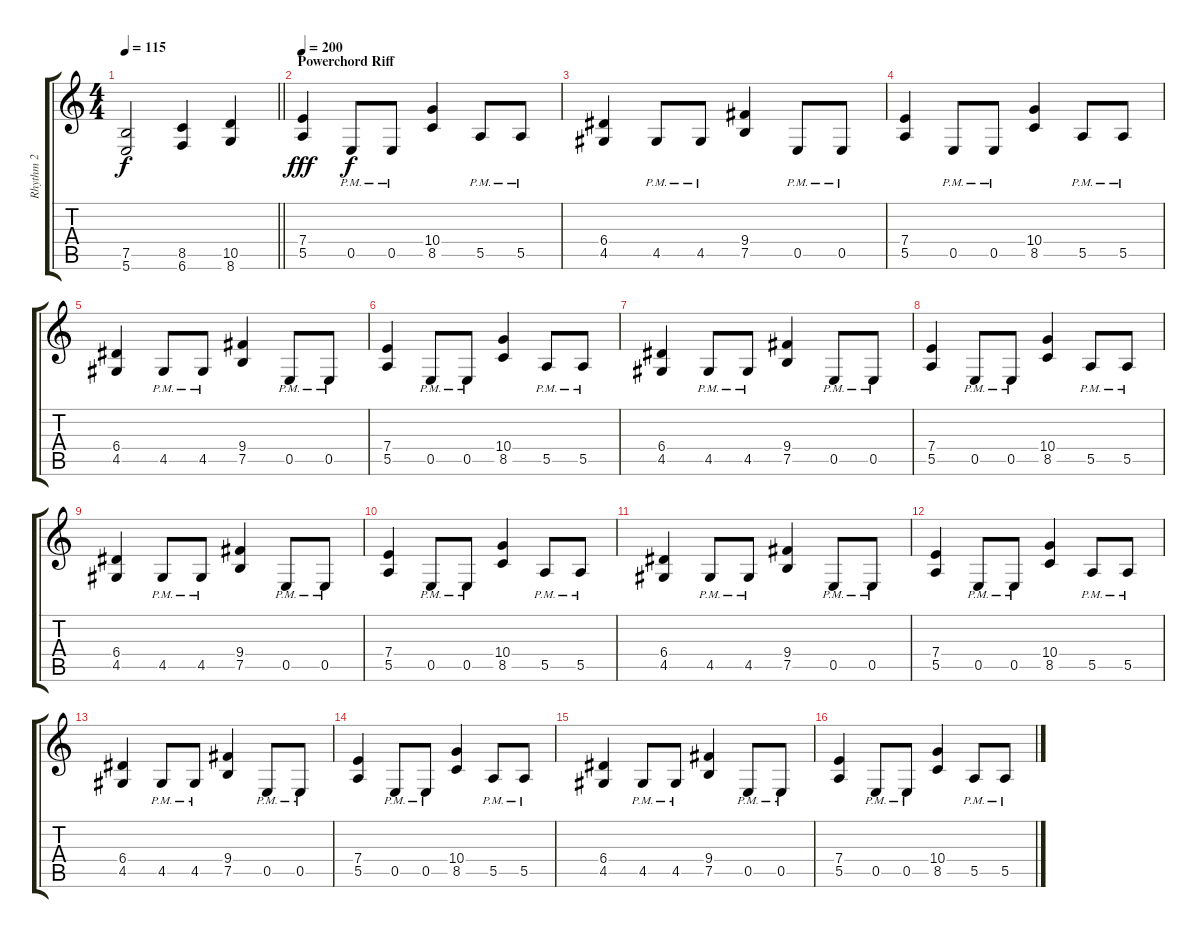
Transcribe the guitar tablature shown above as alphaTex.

\track ("Rhythm 2" "Rhythm 2") {instrument distortionguitar}
\staff {score tabs}
\tuning (B3 Gb3 D3 A2 E2 B1) {hide}
\ts (4 4)
\tempo 115
\clef g2
\barLineRight lightlight
\ks c
(7.5 5.6).2{dy f} (8.5 6.6).4 (10.5 8.6).4 |
\section ("" "Powerchord Riff")
\tempo 200
(7.4 5.5).4{dy fff volume 16} 0.5{pm}.8{dy f} 0.5{pm}.8 (10.4 8.5).4 5.5{pm}.8 5.5{pm}.8 |
(6.4 4.5).4 4.5{pm}.8 4.5{pm}.8 (9.4 7.5).4 0.5{pm}.8 0.5{pm}.8 |
(7.4 5.5).4 0.5{pm}.8 0.5{pm}.8 (10.4 8.5).4 5.5{pm}.8 5.5{pm}.8 |
(6.4 4.5).4 4.5{pm}.8 4.5{pm}.8 (9.4 7.5).4 0.5{pm}.8 0.5{pm}.8 |
(7.4 5.5).4 0.5{pm}.8 0.5{pm}.8 (10.4 8.5).4 5.5{pm}.8 5.5{pm}.8 |
(6.4 4.5).4 4.5{pm}.8 4.5{pm}.8 (9.4 7.5).4 0.5{pm}.8 0.5{pm}.8 |
(7.4 5.5).4 0.5{pm}.8 0.5{pm}.8 (10.4 8.5).4 5.5{pm}.8 5.5{pm}.8 |
(6.4 4.5).4 4.5{pm}.8 4.5{pm}.8 (9.4 7.5).4 0.5{pm}.8 0.5{pm}.8 |
(7.4 5.5).4 0.5{pm}.8 0.5{pm}.8 (10.4 8.5).4 5.5{pm}.8 5.5{pm}.8 |
(6.4 4.5).4 4.5{pm}.8 4.5{pm}.8 (9.4 7.5).4 0.5{pm}.8 0.5{pm}.8 |
(7.4 5.5).4 0.5{pm}.8 0.5{pm}.8 (10.4 8.5).4 5.5{pm}.8 5.5{pm}.8 |
(6.4 4.5).4 4.5{pm}.8 4.5{pm}.8 (9.4 7.5).4 0.5{pm}.8 0.5{pm}.8 |
(7.4 5.5).4 0.5{pm}.8 0.5{pm}.8 (10.4 8.5).4 5.5{pm}.8 5.5{pm}.8 |
(6.4 4.5).4 4.5{pm}.8 4.5{pm}.8 (9.4 7.5).4 0.5{pm}.8 0.5{pm}.8 |
(7.4 5.5).4 0.5{pm}.8 0.5{pm}.8 (10.4 8.5).4 5.5{pm}.8 5.5{pm}.8
